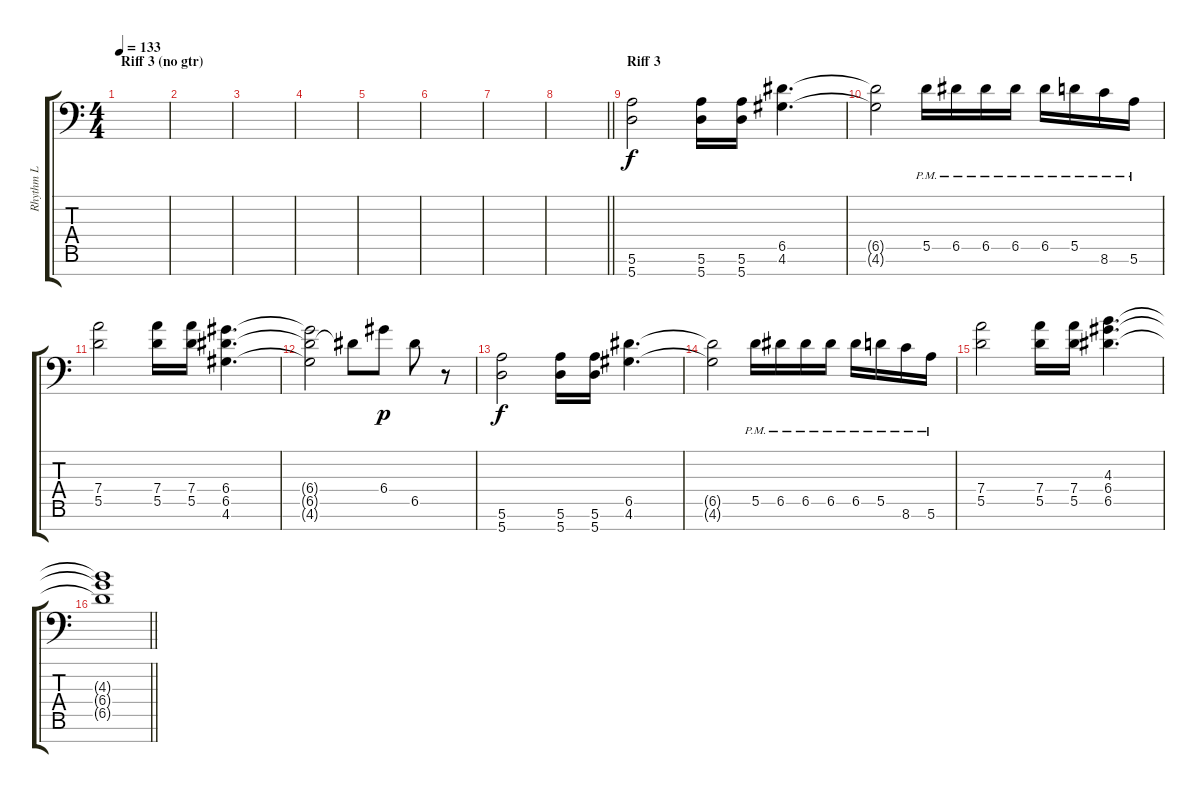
\track ("Rhythm L" "Rhythm L") {instrument distortionguitar}
\staff {score tabs}
\tuning (E4 B3 G3 D3 A2 E2 A1) {hide}
\ts (4 4)
\section ("" "Riff 3 (no gtr)")
\tempo 133
\clef f4
\ks c
|
|
|
|
|
|
|
\barLineRight lightlight
|
\section ("" "Riff 3")
(5.6 5.7).2 (5.6 5.7).16 (5.6 5.7).16 (6.5 4.6).4{d} |
(6.5{t} 4.6{t}).2 5.5{pm}.16 6.5{pm}.16 6.5{pm}.16 6.5{pm}.16 6.5{pm}.16 5.5{pm}.16 8.6{pm}.16 5.6{pm}.16 |
(7.4 5.5).2 (7.4 5.5).16 (7.4 5.5).16 (6.4 6.5 4.6).4{d} |
(6.4{t} 6.5{t} 4.6{t}).2 6.5{t}.8 6.4.8{dy p} 6.5.8 r.8 |
(5.6 5.7).2{dy f} (5.6 5.7).16 (5.6 5.7).16 (6.5 4.6).4{d} |
(6.5{t} 4.6{t}).2 5.5{pm}.16 6.5{pm}.16 6.5{pm}.16 6.5{pm}.16 6.5{pm}.16 5.5{pm}.16 8.6{pm}.16 5.6{pm}.16 |
(7.4 5.5).2 (7.4 5.5).16 (7.4 5.5).16 (4.3 6.4 6.5).4{d} |
\barLineRight lightlight
(4.3{t} 6.4{t} 6.5{t}).1
